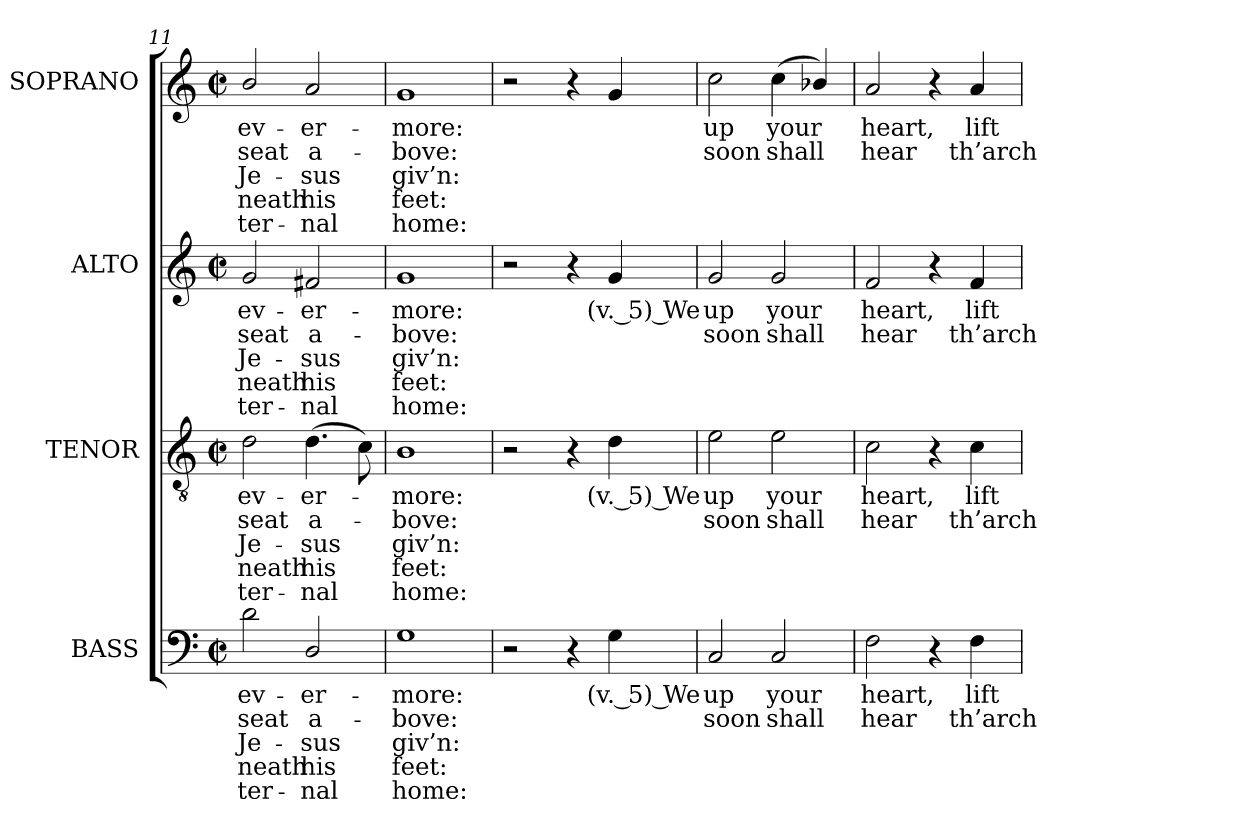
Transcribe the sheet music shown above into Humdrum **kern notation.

**kern	**text	**text	**text	**text	**text	**kern	**text	**text	**text	**text	**text	**kern	**text	**text	**text	**text	**text	**kern	**text	**text	**text	**text	**text
*part4	*part4	*part4	*part4	*part4	*part4	*part3	*part3	*part3	*part3	*part3	*part3	*part2	*part2	*part2	*part2	*part2	*part2	*part1	*part1	*part1	*part1	*part1	*part1
*staff4	*staff4	*staff4	*staff4	*staff4	*staff4	*staff3	*staff3	*staff3	*staff3	*staff3	*staff3	*staff2	*staff2	*staff2	*staff2	*staff2	*staff2	*staff1	*staff1	*staff1	*staff1	*staff1	*staff1
*I"BASS	*	*	*	*	*	*I"TENOR	*	*	*	*	*	*I"ALTO	*	*	*	*	*	*I"SOPRANO	*	*	*	*	*
*I'B.	*	*	*	*	*	*I'T.	*	*	*	*	*	*I'A.	*	*	*	*	*	*I'S.	*	*	*	*	*
*clefF4	*	*	*	*	*	*clefGv2	*	*	*	*	*	*clefG2	*	*	*	*	*	*clefG2	*	*	*	*	*
*	*	*	*	*	*	*ITrd7c12	*	*	*	*	*	*	*	*	*	*	*	*	*	*	*	*	*
*k[]	*	*	*	*	*	*k[]	*	*	*	*	*	*k[]	*	*	*	*	*	*k[]	*	*	*	*	*
*C:	*	*	*	*	*	*C:	*	*	*	*	*	*C:	*	*	*	*	*	*C:	*	*	*	*	*
*M2/2	*	*	*	*	*	*M2/2	*	*	*	*	*	*M2/2	*	*	*	*	*	*M2/2	*	*	*	*	*
*met(c|)	*	*	*	*	*	*met(c|)	*	*	*	*	*	*met(c|)	*	*	*	*	*	*met(c|)	*	*	*	*	*
=11	=11	=11	=11	=11	=11	=11	=11	=11	=11	=11	=11	=11	=11	=11	=11	=11	=11	=11	=11	=11	=11	=11	=11
!	!LO:LY:b:color=#000000	!LO:LY:b:color=#000000	!LO:LY:b:color=#000000	!LO:LY:b:color=#000000	!LO:LY:b:color=#000000	!	!	!	!	!	!	!	!	!	!	!	!	!	!	!	!	!	!
!	!	!	!	!	!	!	!LO:LY:b:color=#000000	!LO:LY:b:color=#000000	!LO:LY:b:color=#000000	!LO:LY:b:color=#000000	!LO:LY:b:color=#000000	!	!	!	!	!	!	!	!	!	!	!	!
!	!	!	!	!	!	!	!	!	!	!	!	!	!LO:LY:b:color=#000000	!LO:LY:b:color=#000000	!LO:LY:b:color=#000000	!LO:LY:b:color=#000000	!LO:LY:b:color=#000000	!	!	!	!	!	!
!	!	!	!	!	!	!	!	!	!	!	!	!	!	!	!	!	!	!	!LO:LY:b:color=#000000	!LO:LY:b:color=#000000	!LO:LY:b:color=#000000	!LO:LY:b:color=#000000	!LO:LY:b:color=#000000
2di\	ev-	seat	-Je-	-neath	ter-	2Di\	ev-	seat	-Je-	-neath	ter-	2gi/	ev-	seat	-Je-	-neath	ter-	2bi/	ev-	seat	-Je-	-neath	ter-
!	!LO:LY:b:color=#000000	!LO:LY:b:color=#000000	!LO:LY:b:color=#000000	!LO:LY:b:color=#000000	!LO:LY:b:color=#000000	!	!	!	!	!	!	!	!	!	!	!	!	!	!	!	!	!	!
!	!	!	!	!	!	!	!LO:LY:b:color=#000000	!LO:LY:b:color=#000000	!LO:LY:b:color=#000000	!LO:LY:b:color=#000000	!LO:LY:b:color=#000000	!	!	!	!	!	!	!	!	!	!	!	!
!	!	!	!	!	!	!	!	!	!	!	!	!	!LO:LY:b:color=#000000	!LO:LY:b:color=#000000	!LO:LY:b:color=#000000	!LO:LY:b:color=#000000	!LO:LY:b:color=#000000	!	!	!	!	!	!
!	!	!	!	!	!	!	!	!	!	!	!	!	!	!	!	!	!	!	!LO:LY:b:color=#000000	!LO:LY:b:color=#000000	!LO:LY:b:color=#000000	!LO:LY:b:color=#000000	!LO:LY:b:color=#000000
2Di/	-er-	a-	-sus	his	nal	(4.Di\	-er-	a-	-sus	his	nal	2f#Xi/	-er-	a-	-sus	his	nal	2ai/	-er-	a-	-sus	his	nal
.	.	.	.	.	.	8Ci\)	.	.	.	.	.	.	.	.	.	.	.	.	.	.	.	.	.
=12	=12	=12	=12	=12	=12	=12	=12	=12	=12	=12	=12	=12	=12	=12	=12	=12	=12	=12	=12	=12	=12	=12	=12
!	!LO:LY:b:color=#000000	!LO:LY:b:color=#000000	!LO:LY:b:color=#000000	!LO:LY:b:color=#000000	!LO:LY:b:color=#000000	!	!	!	!	!	!	!	!	!	!	!	!	!	!	!	!	!	!
!	!	!	!	!	!	!	!LO:LY:b:color=#000000	!LO:LY:b:color=#000000	!LO:LY:b:color=#000000	!LO:LY:b:color=#000000	!LO:LY:b:color=#000000	!	!	!	!	!	!	!	!	!	!	!	!
!	!	!	!	!	!	!	!	!	!	!	!	!	!LO:LY:b:color=#000000	!LO:LY:b:color=#000000	!LO:LY:b:color=#000000	!LO:LY:b:color=#000000	!LO:LY:b:color=#000000	!	!	!	!	!	!
!	!	!	!	!	!	!	!	!	!	!	!	!	!	!	!	!	!	!	!LO:LY:b:color=#000000	!LO:LY:b:color=#000000	!LO:LY:b:color=#000000	!LO:LY:b:color=#000000	!LO:LY:b:color=#000000
1Gi	-more:	-bove:	giv’n:	feet:	home:	1BBi	-more:	-bove:	giv’n:	feet:	home:	1gi	-more:	-bove:	giv’n:	feet:	home:	1gi	-more:	-bove:	giv’n:	feet:	home:
!!LO:PB:g=z
=13	=13	=13	=13	=13	=13	=13	=13	=13	=13	=13	=13	=13	=13	=13	=13	=13	=13	=13	=13	=13	=13	=13	=13
2r	.	.	.	.	.	2r	.	.	.	.	.	2r	.	.	.	.	.	2r	.	.	.	.	.
!	!LO:LY:b:color=#000000	!	!	!	!	!	!	!	!	!	!	!	!	!	!	!	!	!	!	!	!	!	!
!	!	!	!	!	!	!	!LO:LY:b:color=#000000	!	!	!	!	!	!	!	!	!	!	!	!	!	!	!	!
!	!	!	!	!	!	!	!	!	!	!	!	!	!LO:LY:b:color=#000000	!	!	!	!	!	!	!	!	!	!
!	!	!	!	!	!	!	!	!	!	!	!	!	!	!	!	!	!	!	!LO:LY:b:color=#000000	!LO:LY:b:color=#000000	!	!	!
4r	(vv. 1-4) Lift	.	.	.	.	4r	(vv. 1-4) Lift	.	.	.	.	4r	(vv. 1-4) Lift	.	.	.	.	4r	(vv. 1-4) Lift	(v. 5) We	.	.	.
!	!LO:LY:b:color=#000000	!	!	!	!	!	!	!	!	!	!	!	!	!	!	!	!	!	!	!	!	!	!
!	!	!	!	!	!	!	!LO:LY:b:color=#000000	!	!	!	!	!	!	!	!	!	!	!	!	!	!	!	!
!	!	!	!	!	!	!	!	!	!	!	!	!	!LO:LY:b:color=#000000	!	!	!	!	!	!	!	!	!	!
4Gi\	(v. 5) We	.	.	.	.	4Di\	(v. 5) We	.	.	.	.	4gi/	(v. 5) We	.	.	.	.	4gi/	.	.	.	.	.
=14	=14	=14	=14	=14	=14	=14	=14	=14	=14	=14	=14	=14	=14	=14	=14	=14	=14	=14	=14	=14	=14	=14	=14
!	!LO:LY:b:color=#000000	!LO:LY:b:color=#000000	!	!	!	!	!	!	!	!	!	!	!	!	!	!	!	!	!	!	!	!	!
!	!	!	!	!	!	!	!LO:LY:b:color=#000000	!LO:LY:b:color=#000000	!	!	!	!	!	!	!	!	!	!	!	!	!	!	!
!	!	!	!	!	!	!	!	!	!	!	!	!	!LO:LY:b:color=#000000	!LO:LY:b:color=#000000	!	!	!	!	!	!	!	!	!
!	!	!	!	!	!	!	!	!	!	!	!	!	!	!	!	!	!	!	!LO:LY:b:color=#000000	!LO:LY:b:color=#000000	!	!	!
2Ci/	up	soon	.	.	.	2Ei\	up	soon	.	.	.	2gi/	up	soon	.	.	.	2cci\	up	soon	.	.	.
!	!LO:LY:b:color=#000000	!LO:LY:b:color=#000000	!	!	!	!	!	!	!	!	!	!	!	!	!	!	!	!	!	!	!	!	!
!	!	!	!	!	!	!	!LO:LY:b:color=#000000	!LO:LY:b:color=#000000	!	!	!	!	!	!	!	!	!	!	!	!	!	!	!
!	!	!	!	!	!	!	!	!	!	!	!	!	!LO:LY:b:color=#000000	!LO:LY:b:color=#000000	!	!	!	!	!	!	!	!	!
!	!	!	!	!	!	!	!	!	!	!	!	!	!	!	!	!	!	!	!LO:LY:b:color=#000000	!LO:LY:b:color=#000000	!	!	!
2Ci/	your	shall	.	.	.	2Ei\	your	shall	.	.	.	2gi/	your	shall	.	.	.	(4cci\	your	shall	.	.	.
.	.	.	.	.	.	.	.	.	.	.	.	.	.	.	.	.	.	4b-Xi/)	.	.	.	.	.
=15	=15	=15	=15	=15	=15	=15	=15	=15	=15	=15	=15	=15	=15	=15	=15	=15	=15	=15	=15	=15	=15	=15	=15
!	!LO:LY:b:color=#000000	!LO:LY:b:color=#000000	!	!	!	!	!	!	!	!	!	!	!	!	!	!	!	!	!	!	!	!	!
!	!	!	!	!	!	!	!LO:LY:b:color=#000000	!LO:LY:b:color=#000000	!	!	!	!	!	!	!	!	!	!	!	!	!	!	!
!	!	!	!	!	!	!	!	!	!	!	!	!	!LO:LY:b:color=#000000	!LO:LY:b:color=#000000	!	!	!	!	!	!	!	!	!
!	!	!	!	!	!	!	!	!	!	!	!	!	!	!	!	!	!	!	!LO:LY:b:color=#000000	!LO:LY:b:color=#000000	!	!	!
2Fi\	heart,	hear	.	.	.	2Ci\	heart,	hear	.	.	.	2fi/	heart,	hear	.	.	.	2ai/	heart,	hear	.	.	.
4r	.	.	.	.	.	4r	.	.	.	.	.	4r	.	.	.	.	.	4r	.	.	.	.	.
!	!LO:LY:b:color=#000000	!LO:LY:b:color=#000000	!	!	!	!	!	!	!	!	!	!	!	!	!	!	!	!	!	!	!	!	!
!	!	!	!	!	!	!	!LO:LY:b:color=#000000	!LO:LY:b:color=#000000	!	!	!	!	!	!	!	!	!	!	!	!	!	!	!
!	!	!	!	!	!	!	!	!	!	!	!	!	!LO:LY:b:color=#000000	!LO:LY:b:color=#000000	!	!	!	!	!	!	!	!	!
!	!	!	!	!	!	!	!	!	!	!	!	!	!	!	!	!	!	!	!LO:LY:b:color=#000000	!LO:LY:b:color=#000000	!	!	!
4Fi\	lift	th’arch-	.	.	.	4Ci\	lift	th’arch-	.	.	.	4fi/	lift	th’arch-	.	.	.	4ai/	lift	th’arch-	.	.	.
=	=	=	=	=	=	=	=	=	=	=	=	=	=	=	=	=	=	=	=	=	=	=	=
*-	*-	*-	*-	*-	*-	*-	*-	*-	*-	*-	*-	*-	*-	*-	*-	*-	*-	*-	*-	*-	*-	*-	*-
